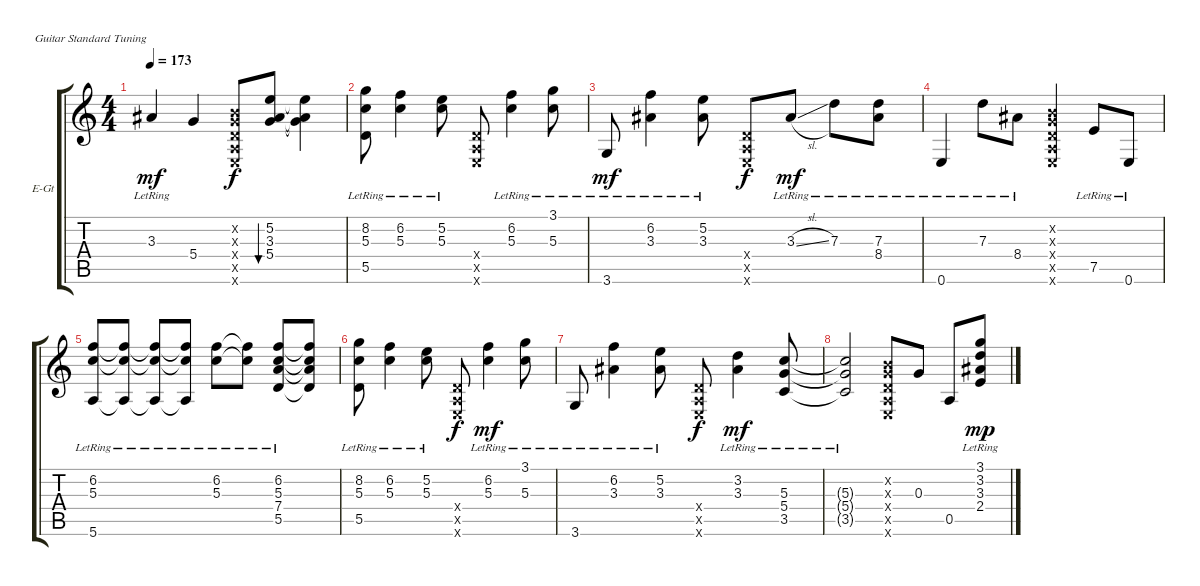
\defaultSystemsLayout 4
\bracketExtendMode groupsimilarinstruments
\firstSystemTrackNameOrientation horizontal
\otherSystemsTrackNameOrientation horizontal
\track ("Electric Guitar" "E-Gt") {instrument electricguitarclean}
\staff {score tabs}
\tuning (E4 B3 G3 D3 A2 E2)
\ts (4 4)
\tempo 173
\clef g2
\ks c
3.3{lr}.4{dy mf} 5.4.4 (0.3{x} 0.4{x} 0.5{x} 0.6{x} 0.2{x}).8{dy f} (5.4 3.3 5.2).8{bu 61} (5.4{t} 3.3{t} 5.2{t}).4 |
(5.5{lr} 5.3{lr} 8.2{lr}).8 (5.3{lr} 6.2{lr}).4 (5.2{lr} 5.3{lr}).8 (0.4{x} 0.5{x} 0.6{x}).8 (6.2{lr} 5.3{lr}).4 (3.1{lr} 5.3{lr}).8 |
3.6{lr}.8{dy mf} (6.2{lr} 3.3{lr}).4 (3.3{lr} 5.2{lr}).8 (0.4{x} 0.5{x} 0.6{x}).8{dy f} 3.3{sl lr}.8{dy mf} 7.3{lr}.8 (7.3{lr} 8.4{lr}).8 |
0.6{lr}.4 7.3{lr}.8 8.4{lr}.8 (0.4{x} 0.5{x} 0.6{x} 0.3{x} 0.2{x}).4 7.5{lr}.8 0.6{lr}.8 |
(5.6{lr} 6.2{lr} 5.3{lr}).8 (5.6{lr t} 6.2{lr t} 5.3{lr t}).8 (5.6{lr t} 6.2{lr t} 5.3{lr t}).8 (5.6{lr t} 6.2{lr t} 5.3{lr t}).8 (6.2{lr} 5.3{lr}).8 (6.2{lr t} 5.3{lr t}).8 (6.2{lr} 5.3{lr} 7.4{lr} 5.5{lr}).8 (6.2{t} 5.3{t} 7.4{t} 5.5{t}).8 |
(5.5{lr} 5.3{lr} 8.2{lr}).8 (5.3{lr} 6.2{lr}).4 (5.2{lr} 5.3{lr}).8 (0.4{x} 0.5{x} 0.6{x}).8{dy f} (6.2{lr} 5.3{lr}).4{dy mf} (3.1{lr} 5.3{lr}).8 |
3.6{lr}.8 (6.2{lr} 3.3{lr}).4 (3.3{lr} 5.2{lr}).8 (0.4{x} 0.5{x} 0.6{x}).8{dy f} (3.3{lr} 3.2{lr}).4{dy mf} (5.3{lr} 5.4{lr} 3.5{lr}).8 |
(5.3{lr t} 5.4{lr t} 3.5{lr t}).2 (0.5{x} 0.4{x} 0.3{x} 0.2{x} 0.6{x}).8 0.3.8 0.5.8 (2.4{lr} 3.3{lr} 3.2{lr} 3.1{lr}).8{dy mp}
